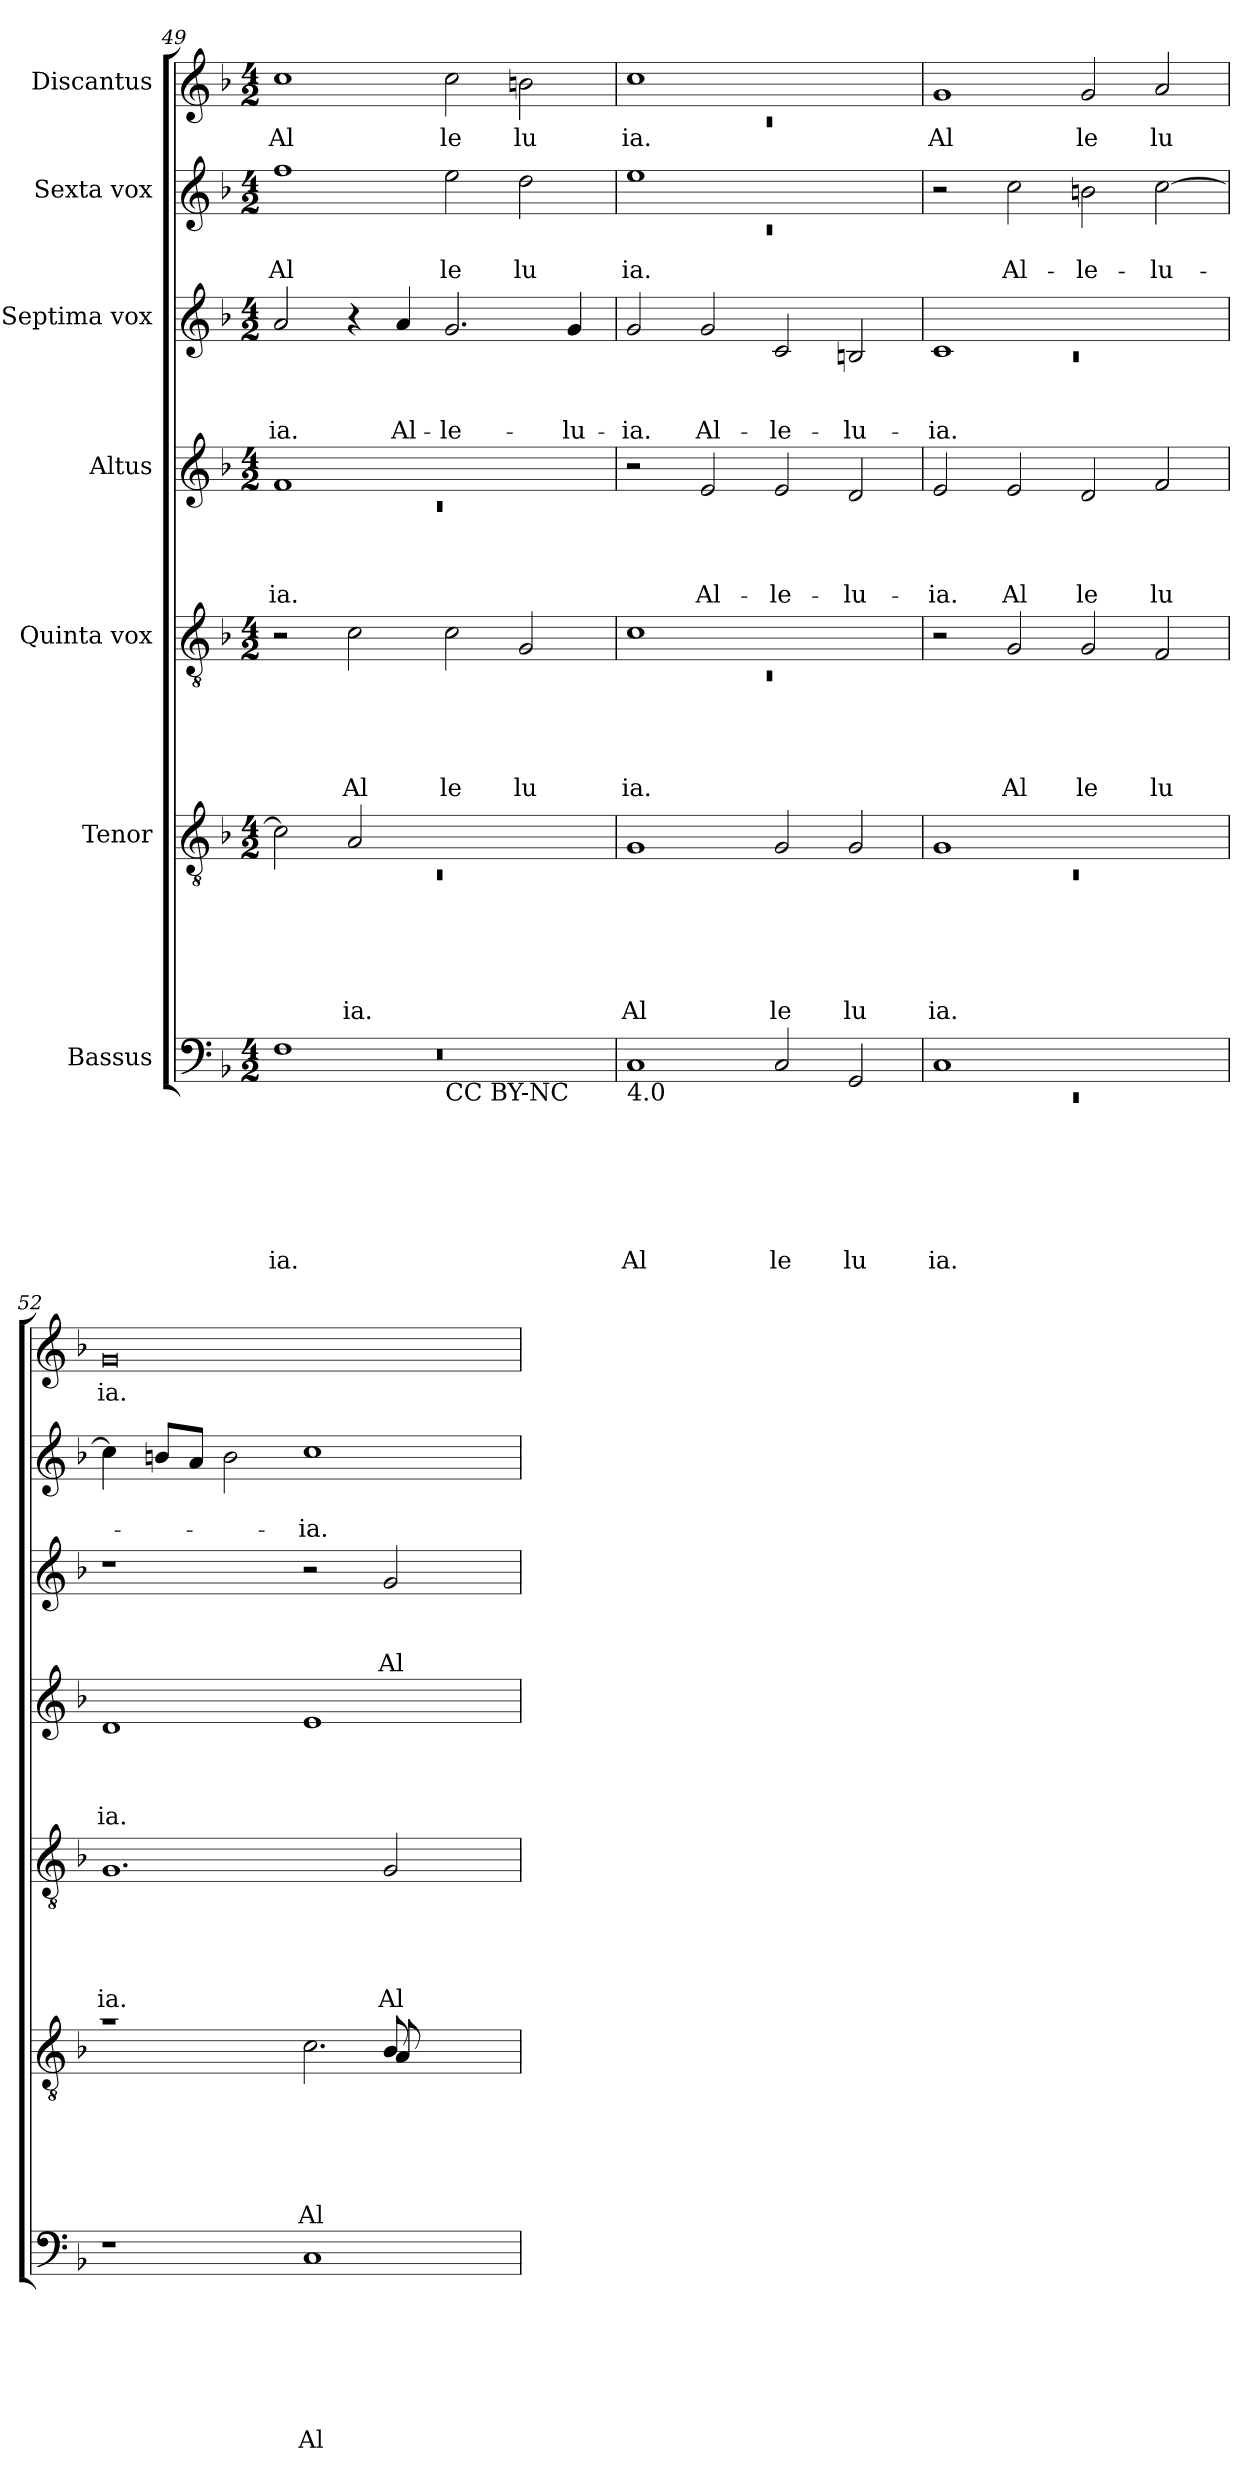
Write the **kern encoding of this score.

**kern	**text	**text	**text	**text	**text	**text	**text	**kern	**text	**text	**text	**text	**text	**text	**kern	**text	**text	**text	**text	**text	**kern	**text	**text	**text	**text	**kern	**text	**text	**text	**kern	**text	**text	**kern	**text
*part7	*part7	*part7	*part7	*part7	*part7	*part7	*part7	*part6	*part6	*part6	*part6	*part6	*part6	*part6	*part5	*part5	*part5	*part5	*part5	*part5	*part4	*part4	*part4	*part4	*part4	*part3	*part3	*part3	*part3	*part2	*part2	*part2	*part1	*part1
*staff7	*staff7	*staff7	*staff7	*staff7	*staff7	*staff7	*staff7	*staff6	*staff6	*staff6	*staff6	*staff6	*staff6	*staff6	*staff5	*staff5	*staff5	*staff5	*staff5	*staff5	*staff4	*staff4	*staff4	*staff4	*staff4	*staff3	*staff3	*staff3	*staff3	*staff2	*staff2	*staff2	*staff1	*staff1
*I"Bassus	*	*	*	*	*	*	*	*I"Tenor	*	*	*	*	*	*	*I"Quinta vox	*	*	*	*	*	*I"Altus	*	*	*	*	*I"Septima vox	*	*	*	*I"Sexta vox	*	*	*I"Discantus	*
*clefF4	*	*	*	*	*	*	*	*clefGv2	*	*	*	*	*	*	*clefGv2	*	*	*	*	*	*clefG2	*	*	*	*	*clefG2	*	*	*	*clefG2	*	*	*clefG2	*
*k[b-]	*	*	*	*	*	*	*	*k[b-]	*	*	*	*	*	*	*k[b-]	*	*	*	*	*	*k[b-]	*	*	*	*	*k[b-]	*	*	*	*k[b-]	*	*	*k[b-]	*
*F:	*	*	*	*	*	*	*	*F:	*	*	*	*	*	*	*F:	*	*	*	*	*	*F:	*	*	*	*	*F:	*	*	*	*F:	*	*	*F:	*
*M4/2	*	*	*	*	*	*	*	*M4/2	*	*	*	*	*	*	*M4/2	*	*	*	*	*	*M4/2	*	*	*	*	*M4/2	*	*	*	*M4/2	*	*	*M4/2	*
=49	=49	=49	=49	=49	=49	=49	=49	=49	=49	=49	=49	=49	=49	=49	=49	=49	=49	=49	=49	=49	=49	=49	=49	=49	=49	=49	=49	=49	=49	=49	=49	=49	=49	=49
*^	*	*	*	*	*	*	*	*^	*	*	*	*	*	*	*	*	*	*	*	*	*^	*	*	*	*	*	*	*	*	*	*	*	*	*
*	*^	*	*	*	*	*	*	*	*	*	*	*	*	*	*	*	*	*	*	*	*	*	*	*	*	*	*	*	*	*	*	*	*	*	*	*	*
!	!	!LO:N:vis=1	!	!	!	!	!	!	!LO:LY:b	!	!LO:N:vis=1	!	!	!	!	!	!	!	!	!	!	!	!	!	!LO:N:vis=1	!	!	!	!LO:LY:b	!	!	!	!LO:LY:b	!	!	!LO:LY:b	!	!LO:LY:b
0ryy	1F	0r	.	.	.	.	.	.	ia.	2c\]	0rC	.	.	.	.	.	.	2r	.	.	.	.	.	1f	0rc	.	.	.	-ia.	2a/	.	.	-ia.	1ff	.	Al	1cc	Al
!	!	!	!	!	!	!	!	!	!	!	!	!	!	!	!	!	!LO:LY:b	!	!	!	!	!	!LO:LY:b	!	!	!	!	!	!	!	!	!	!	!	!	!	!	!
.	.	.	.	.	.	.	.	.	.	2A/	.	.	.	.	.	.	ia.	2c\	.	.	.	.	Al	.	.	.	.	.	.	4r	.	.	.	.	.	.	.	.
!	!	!	!	!	!	!	!	!	!	!	!	!	!	!	!	!	!	!	!	!	!	!	!	!	!	!	!	!	!	!	!	!	!LO:LY:b	!	!	!	!	!
.	.	.	.	.	.	.	.	.	.	.	.	.	.	.	.	.	.	.	.	.	.	.	.	.	.	.	.	.	.	4a/	.	.	Al-	.	.	.	.	.
!	!LO:TX:b:t=CC BY-NC	!	!	!	!	!	!	!	!	!	!	!	!	!	!	!	!	!	!	!	!	!	!	!	!	!	!	!	!	!	!	!	!	!	!	!	!	!
!	!	!	!	!	!	!	!	!	!	!	!	!	!	!	!	!	!	!	!	!	!	!	!LO:LY:b	!	!	!	!	!	!	!	!	!	!LO:LY:b	!	!	!LO:LY:b	!	!LO:LY:b
.	1ryy	.	.	.	.	.	.	.	.	1ryy	.	.	.	.	.	.	.	2c\	.	.	.	.	le	1ryy	.	.	.	.	.	2.g/	.	.	-le-	2ee\	.	le	2cc\	le
!	!	!	!	!	!	!	!	!	!	!	!	!	!	!	!	!	!	!	!	!	!	!	!LO:LY:b	!	!	!	!	!	!	!	!	!	!	!	!	!LO:LY:b	!	!LO:LY:b
.	.	.	.	.	.	.	.	.	.	.	.	.	.	.	.	.	.	2G/	.	.	.	.	lu	.	.	.	.	.	.	.	.	.	.	2dd\	.	lu	2bn\	lu
!	!	!	!	!	!	!	!	!	!	!	!	!	!	!	!	!	!	!	!	!	!	!	!	!	!	!	!	!	!	!	!	!	!LO:LY:b	!	!	!	!	!
.	.	.	.	.	.	.	.	.	.	.	.	.	.	.	.	.	.	.	.	.	.	.	.	.	.	.	.	.	.	4g/	.	.	-lu-	.	.	.	.	.
*v	*v	*v	*	*	*	*	*	*	*	*	*	*	*	*	*	*	*	*	*	*	*	*	*	*v	*v	*	*	*	*	*	*	*	*	*	*	*	*	*
*	*	*	*	*	*	*	*	*v	*v	*	*	*	*	*	*	*	*	*	*	*	*	*	*	*	*	*	*	*	*	*	*	*	*	*	*
=50	=50	=50	=50	=50	=50	=50	=50	=50	=50	=50	=50	=50	=50	=50	=50	=50	=50	=50	=50	=50	=50	=50	=50	=50	=50	=50	=50	=50	=50	=50	=50	=50	=50	=50
*	*	*	*	*	*	*	*	*	*	*	*	*	*	*	*^	*	*	*	*	*	*	*	*	*	*	*	*	*	*	*^	*	*	*^	*
!LO:TX:b:t=4.0	!	!	!	!	!	!	!	!	!	!	!	!	!	!	!	!	!	!	!	!	!	!	!	!	!	!	!	!	!	!	!	!	!	!	!	!	!
!	!	!	!	!	!	!	!LO:LY:b	!	!	!	!	!	!	!LO:LY:b	!	!LO:N:vis=1	!	!	!	!	!LO:LY:b	!	!	!	!	!	!	!	!	!LO:LY:b	!	!LO:N:vis=1	!	!LO:LY:b	!	!LO:N:vis=1	!LO:LY:b
1C	.	.	.	.	.	.	Al	1G	.	.	.	.	.	Al	1c	0rC	.	.	.	.	ia.	2r	.	.	.	.	2g/	.	.	-ia.	1ee	0rc	.	ia.	1cc	0rc	ia.
!	!	!	!	!	!	!	!	!	!	!	!	!	!	!	!	!	!	!	!	!	!	!	!	!	!	!LO:LY:b	!	!	!	!LO:LY:b	!	!	!	!	!	!	!
.	.	.	.	.	.	.	.	.	.	.	.	.	.	.	.	.	.	.	.	.	.	2e/	.	.	.	Al-	2g/	.	.	Al-	.	.	.	.	.	.	.
!	!	!	!	!	!	!	!LO:LY:b	!	!	!	!	!	!	!LO:LY:b	!	!	!	!	!	!	!	!	!	!	!	!LO:LY:b	!	!	!	!LO:LY:b	!	!	!	!	!	!	!
2C/	.	.	.	.	.	.	le	2G/	.	.	.	.	.	le	1ryy	.	.	.	.	.	.	2e/	.	.	.	-le-	2c/	.	.	-le-	1ryy	.	.	.	1ryy	.	.
!	!	!	!	!	!	!	!LO:LY:b	!	!	!	!	!	!	!LO:LY:b	!	!	!	!	!	!	!	!	!	!	!	!LO:LY:b	!	!	!	!LO:LY:b	!	!	!	!	!	!	!
2GG/	.	.	.	.	.	.	lu	2G/	.	.	.	.	.	lu	.	.	.	.	.	.	.	2d/	.	.	.	-lu-	2Bn/	.	.	-lu-	.	.	.	.	.	.	.
*	*	*	*	*	*	*	*	*	*	*	*	*	*	*	*	*	*	*	*	*	*	*	*	*	*	*	*	*	*	*	*v	*v	*	*	*	*	*
*	*	*	*	*	*	*	*	*	*	*	*	*	*	*	*v	*v	*	*	*	*	*	*	*	*	*	*	*	*	*	*	*	*	*	*v	*v	*
!!LO:PB:g=z
=51	=51	=51	=51	=51	=51	=51	=51	=51	=51	=51	=51	=51	=51	=51	=51	=51	=51	=51	=51	=51	=51	=51	=51	=51	=51	=51	=51	=51	=51	=51	=51	=51	=51	=51
*^	*	*	*	*	*	*	*	*^	*	*	*	*	*	*	*	*	*	*	*	*	*	*	*	*	*	*^	*	*	*	*	*	*	*	*
!	!LO:N:vis=1	!	!	!	!	!	!	!LO:LY:b	!	!LO:N:vis=1	!	!	!	!	!	!LO:LY:b	!	!	!	!	!	!	!	!	!	!	!LO:LY:b	!	!LO:N:vis=1	!	!	!LO:LY:b	!	!	!	!	!LO:LY:b
1C	0rEE	.	.	.	.	.	.	ia.	1G	0rC	.	.	.	.	.	ia.	2r	.	.	.	.	.	2e/	.	.	.	-ia.	1c	0rc	.	.	-ia.	2r	.	.	1g	Al
!	!	!	!	!	!	!	!	!	!	!	!	!	!	!	!	!	!	!	!	!	!	!LO:LY:b	!	!	!	!	!LO:LY:b	!	!	!	!	!	!	!	!LO:LY:b	!	!
.	.	.	.	.	.	.	.	.	.	.	.	.	.	.	.	.	2G/	.	.	.	.	Al	2e/	.	.	.	Al	.	.	.	.	.	2cc\	.	Al-	.	.
!	!	!	!	!	!	!	!	!	!	!	!	!	!	!	!	!	!	!	!	!	!	!LO:LY:b	!	!	!	!	!LO:LY:b	!	!	!	!	!	!	!	!LO:LY:b	!	!LO:LY:b
1ryy	.	.	.	.	.	.	.	.	1ryy	.	.	.	.	.	.	.	2G/	.	.	.	.	le	2d/	.	.	.	le	1ryy	.	.	.	.	2bn\	.	-le-	2g/	le
!	!	!	!	!	!	!	!	!	!	!	!	!	!	!	!	!	!	!	!	!	!	!LO:LY:b	!	!	!	!	!LO:LY:b	!	!	!	!	!	!	!	!LO:LY:b	!	!LO:LY:b
.	.	.	.	.	.	.	.	.	.	.	.	.	.	.	.	.	2F/	.	.	.	.	lu	2f/	.	.	.	lu	.	.	.	.	.	[>2cc\	.	-lu-	2a/	lu
*v	*v	*	*	*	*	*	*	*	*	*	*	*	*	*	*	*	*	*	*	*	*	*	*	*	*	*	*	*v	*v	*	*	*	*	*	*	*	*
=52	=52	=52	=52	=52	=52	=52	=52	=52	=52	=52	=52	=52	=52	=52	=52	=52	=52	=52	=52	=52	=52	=52	=52	=52	=52	=52	=52	=52	=52	=52	=52	=52	=52	=52	=52
*	*	*	*	*	*	*	*	*	*^	*	*	*	*	*	*	*	*	*	*	*	*	*	*	*	*	*	*	*	*	*	*	*	*	*	*
!	!	!	!	!	!	!	!	!	!	!	!	!	!	!	!	!	!	!	!	!	!	!LO:LY:b	!	!	!	!	!LO:LY:b	!	!	!	!	!	!	!	!	!LO:LY:b
1r	.	.	.	.	.	.	.	1ra	1.ryy	1.ryy	.	.	.	.	.	.	1.G	.	.	.	.	ia.	1d	.	.	.	ia.	1r	.	.	.	4cc\]	.	.	0g	ia.
.	.	.	.	.	.	.	.	.	.	.	.	.	.	.	.	.	.	.	.	.	.	.	.	.	.	.	.	.	.	.	.	8bn/L	.	.	.	.
.	.	.	.	.	.	.	.	.	.	.	.	.	.	.	.	.	.	.	.	.	.	.	.	.	.	.	.	.	.	.	.	8a/J	.	.	.	.
.	.	.	.	.	.	.	.	.	.	.	.	.	.	.	.	.	.	.	.	.	.	.	.	.	.	.	.	.	.	.	.	2b\	.	.	.	.
!	!	!	!	!	!	!	!LO:LY:b	!	!	!	!	!	!	!	!	!LO:LY:b	!	!	!	!	!	!	!	!	!	!	!	!	!	!	!	!	!	!LO:LY:b	!	!
1C	.	.	.	.	.	.	Al-	2.c\	.	.	.	.	.	.	.	Al	.	.	.	.	.	.	1e	.	.	.	.	2r	.	.	.	1cc	.	-ia.	.	.
!	!	!	!	!	!	!	!	!	!	!	!	!	!	!	!	!	!	!	!	!	!	!LO:LY:b	!	!	!	!	!	!	!	!	!LO:LY:b	!	!	!	!	!
.	.	.	.	.	.	.	.	.	8B-/	8A/	.	.	.	.	.	.	2G/	.	.	.	.	Al	.	.	.	.	.	2g/	.	.	Al	.	.	.	.	.
.	.	.	.	.	.	.	.	.	4ryy	4ryy	.	.	.	.	.	.	.	.	.	.	.	.	.	.	.	.	.	.	.	.	.	.	.	.	.	.
.	.	.	.	.	.	.	.	4ryy	.	.	.	.	.	.	.	.	.	.	.	.	.	.	.	.	.	.	.	.	.	.	.	.	.	.	.	.
.	.	.	.	.	.	.	.	.	8ryy	8ryy	.	.	.	.	.	.	.	.	.	.	.	.	.	.	.	.	.	.	.	.	.	.	.	.	.	.
*	*	*	*	*	*	*	*	*v	*v	*v	*	*	*	*	*	*	*	*	*	*	*	*	*	*	*	*	*	*	*	*	*	*	*	*	*	*
=	=	=	=	=	=	=	=	=	=	=	=	=	=	=	=	=	=	=	=	=	=	=	=	=	=	=	=	=	=	=	=	=	=	=
*-	*-	*-	*-	*-	*-	*-	*-	*-	*-	*-	*-	*-	*-	*-	*-	*-	*-	*-	*-	*-	*-	*-	*-	*-	*-	*-	*-	*-	*-	*-	*-	*-	*-	*-
